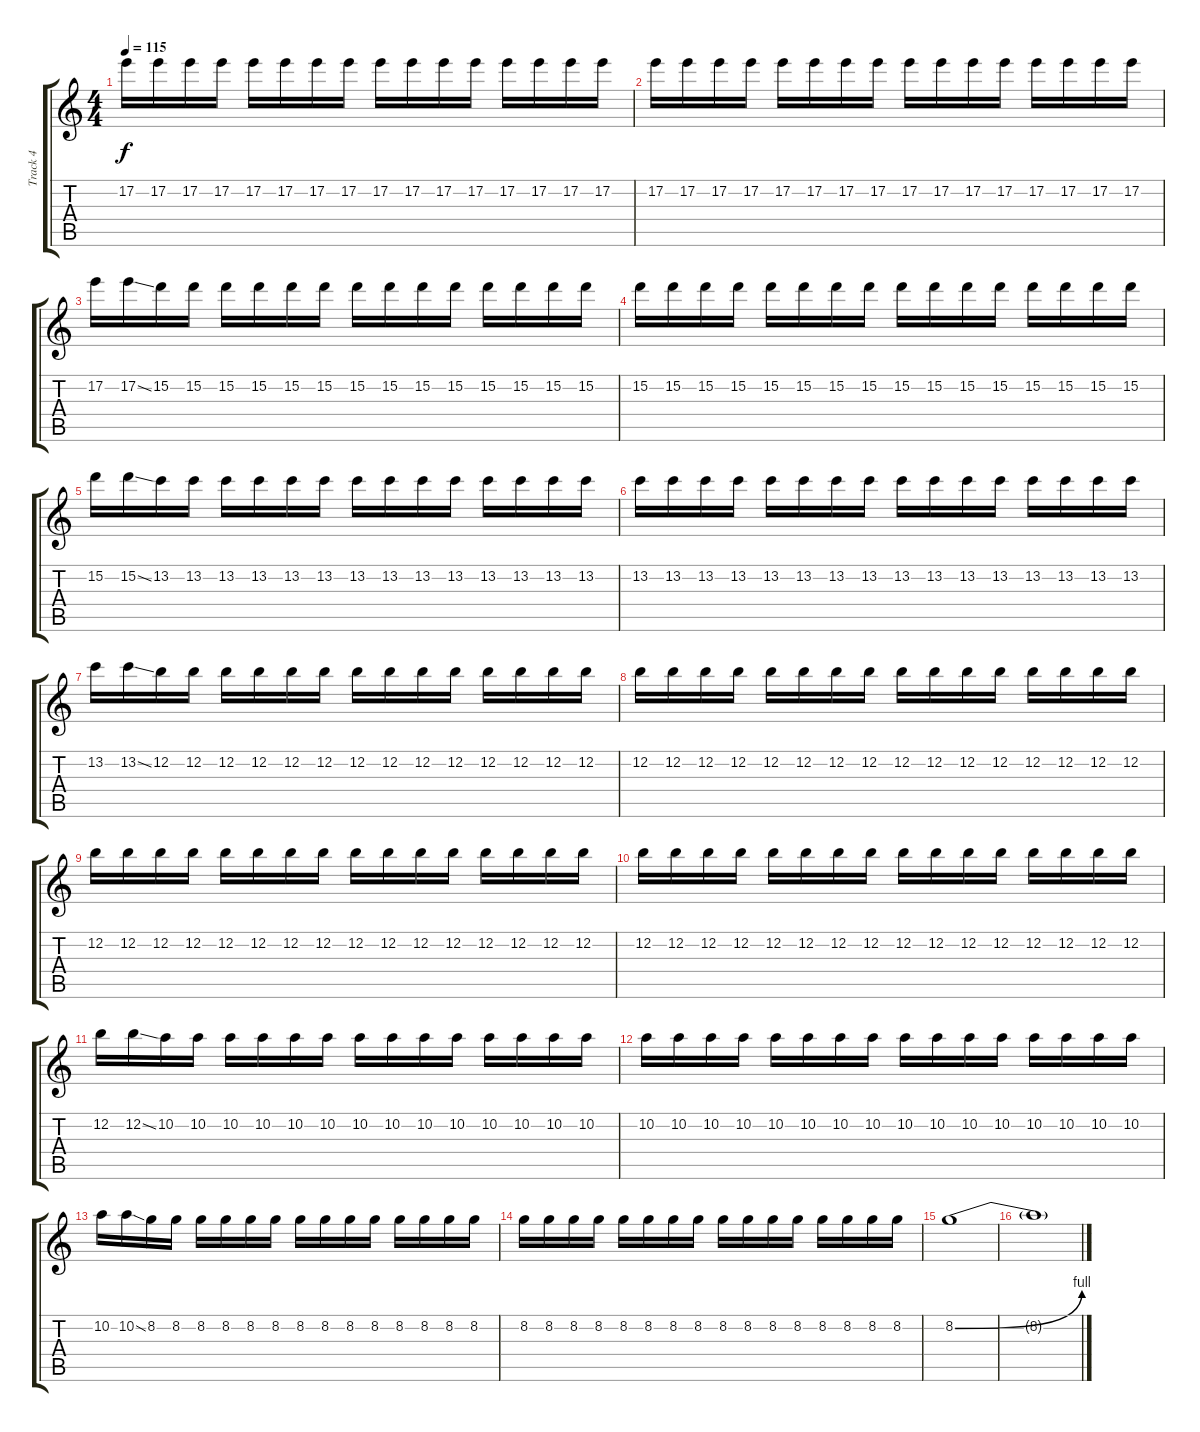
\track ("Track 4" "Track 4") {instrument distortionguitar}
\staff {score tabs}
\tuning (E4 B3 G3 D3 A2 D2) {hide}
\ts (4 4)
\tempo 115
\clef g2
\ks c
17.2.16{dy f} 17.2.16 17.2.16 17.2.16 17.2.16 17.2.16 17.2.16 17.2.16 17.2.16 17.2.16 17.2.16 17.2.16 17.2.16 17.2.16 17.2.16 17.2.16 |
17.2.16 17.2.16 17.2.16 17.2.16 17.2.16 17.2.16 17.2.16 17.2.16 17.2.16 17.2.16 17.2.16 17.2.16 17.2.16 17.2.16 17.2.16 17.2.16 |
17.2.16 17.2{ss}.16 15.2.16 15.2.16 15.2.16 15.2.16 15.2.16 15.2.16 15.2.16 15.2.16 15.2.16 15.2.16 15.2.16 15.2.16 15.2.16 15.2.16 |
15.2.16 15.2.16 15.2.16 15.2.16 15.2.16 15.2.16 15.2.16 15.2.16 15.2.16 15.2.16 15.2.16 15.2.16 15.2.16 15.2.16 15.2.16 15.2.16 |
15.2.16 15.2{ss}.16 13.2.16 13.2.16 13.2.16 13.2.16 13.2.16 13.2.16 13.2.16 13.2.16 13.2.16 13.2.16 13.2.16 13.2.16 13.2.16 13.2.16 |
13.2.16 13.2.16 13.2.16 13.2.16 13.2.16 13.2.16 13.2.16 13.2.16 13.2.16 13.2.16 13.2.16 13.2.16 13.2.16 13.2.16 13.2.16 13.2.16 |
13.2.16 13.2{ss}.16 12.2.16 12.2.16 12.2.16 12.2.16 12.2.16 12.2.16 12.2.16 12.2.16 12.2.16 12.2.16 12.2.16 12.2.16 12.2.16 12.2.16 |
12.2.16 12.2.16 12.2.16 12.2.16 12.2.16 12.2.16 12.2.16 12.2.16 12.2.16 12.2.16 12.2.16 12.2.16 12.2.16 12.2.16 12.2.16 12.2.16 |
12.2.16 12.2.16 12.2.16 12.2.16 12.2.16 12.2.16 12.2.16 12.2.16 12.2.16 12.2.16 12.2.16 12.2.16 12.2.16 12.2.16 12.2.16 12.2.16 |
12.2.16 12.2.16 12.2.16 12.2.16 12.2.16 12.2.16 12.2.16 12.2.16 12.2.16 12.2.16 12.2.16 12.2.16 12.2.16 12.2.16 12.2.16 12.2.16 |
12.2.16 12.2{ss}.16 10.2.16 10.2.16 10.2.16 10.2.16 10.2.16 10.2.16 10.2.16 10.2.16 10.2.16 10.2.16 10.2.16 10.2.16 10.2.16 10.2.16 |
10.2.16 10.2.16 10.2.16 10.2.16 10.2.16 10.2.16 10.2.16 10.2.16 10.2.16 10.2.16 10.2.16 10.2.16 10.2.16 10.2.16 10.2.16 10.2.16 |
10.2.16 10.2{ss}.16 8.2.16 8.2.16 8.2.16 8.2.16 8.2.16 8.2.16 8.2.16 8.2.16 8.2.16 8.2.16 8.2.16 8.2.16 8.2.16 8.2.16 |
8.2.16 8.2.16 8.2.16 8.2.16 8.2.16 8.2.16 8.2.16 8.2.16 8.2.16 8.2.16 8.2.16 8.2.16 8.2.16 8.2.16 8.2.16 8.2.16 |
8.2{be (bend 0 0 60 4)}.1{volume 16} |
8.2{t}.1
